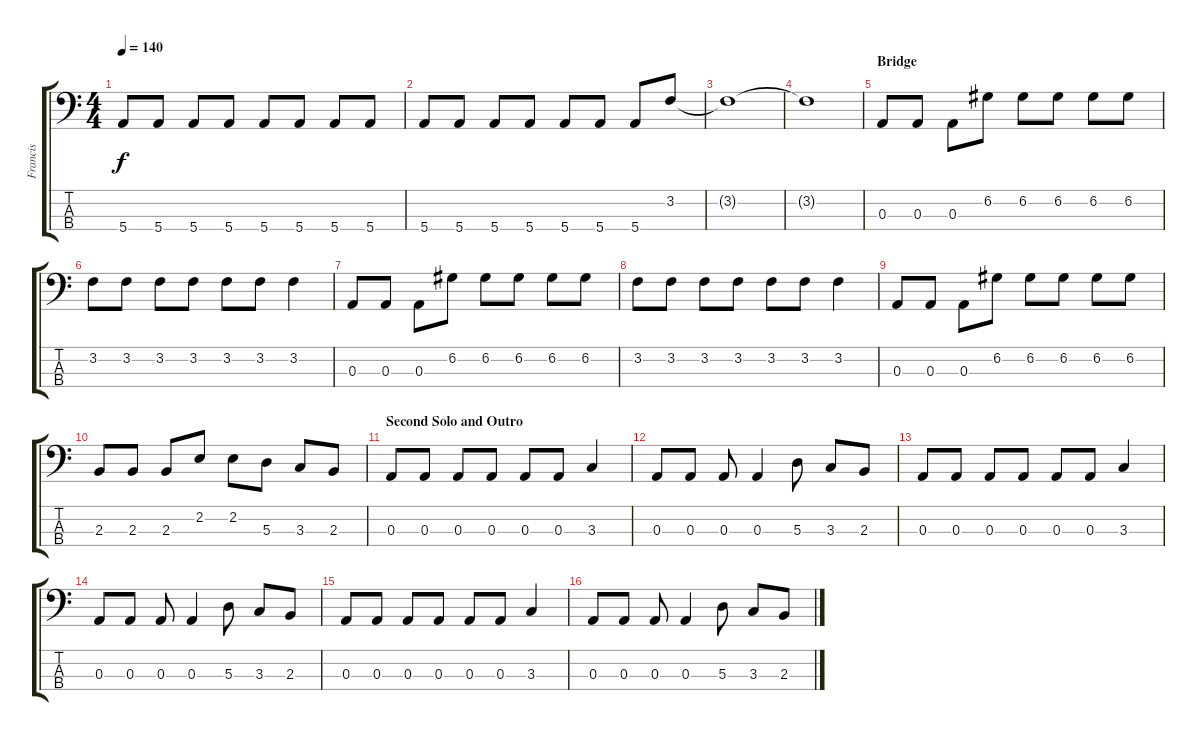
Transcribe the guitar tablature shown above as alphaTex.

\track ("Francis" "Francis") {instrument electricbassfinger}
\staff {score tabs}
\tuning (G2 D2 A1 E1) {hide}
\ts (4 4)
\tempo 140
\clef f4
\ks c
5.4.8{dy f} 5.4.8 5.4.8 5.4.8 5.4.8 5.4.8 5.4.8 5.4.8 |
5.4.8 5.4.8 5.4.8 5.4.8 5.4.8 5.4.8 5.4.8 3.2.8 |
3.2{t}.1 |
3.2{t}.1 |
\section ("" "Bridge")
0.3.8 0.3.8 0.3.8 6.2.8 6.2.8 6.2.8 6.2.8 6.2.8 |
3.2.8 3.2.8 3.2.8 3.2.8 3.2.8 3.2.8 3.2.4 |
0.3.8 0.3.8 0.3.8 6.2.8 6.2.8 6.2.8 6.2.8 6.2.8 |
3.2.8 3.2.8 3.2.8 3.2.8 3.2.8 3.2.8 3.2.4 |
0.3.8 0.3.8 0.3.8 6.2.8 6.2.8 6.2.8 6.2.8 6.2.8 |
2.3.8 2.3.8 2.3.8 2.2.8 2.2.8 5.3.8 3.3.8 2.3.8 |
\section ("" "Second Solo and Outro")
0.3.8 0.3.8 0.3.8 0.3.8 0.3.8 0.3.8 3.3.4 |
0.3.8 0.3.8 0.3.8 0.3.4 5.3.8 3.3.8 2.3.8 |
0.3.8 0.3.8 0.3.8 0.3.8 0.3.8 0.3.8 3.3.4 |
0.3.8 0.3.8 0.3.8 0.3.4 5.3.8 3.3.8 2.3.8 |
0.3.8 0.3.8 0.3.8 0.3.8 0.3.8 0.3.8 3.3.4 |
0.3.8 0.3.8 0.3.8 0.3.4 5.3.8 3.3.8 2.3.8
